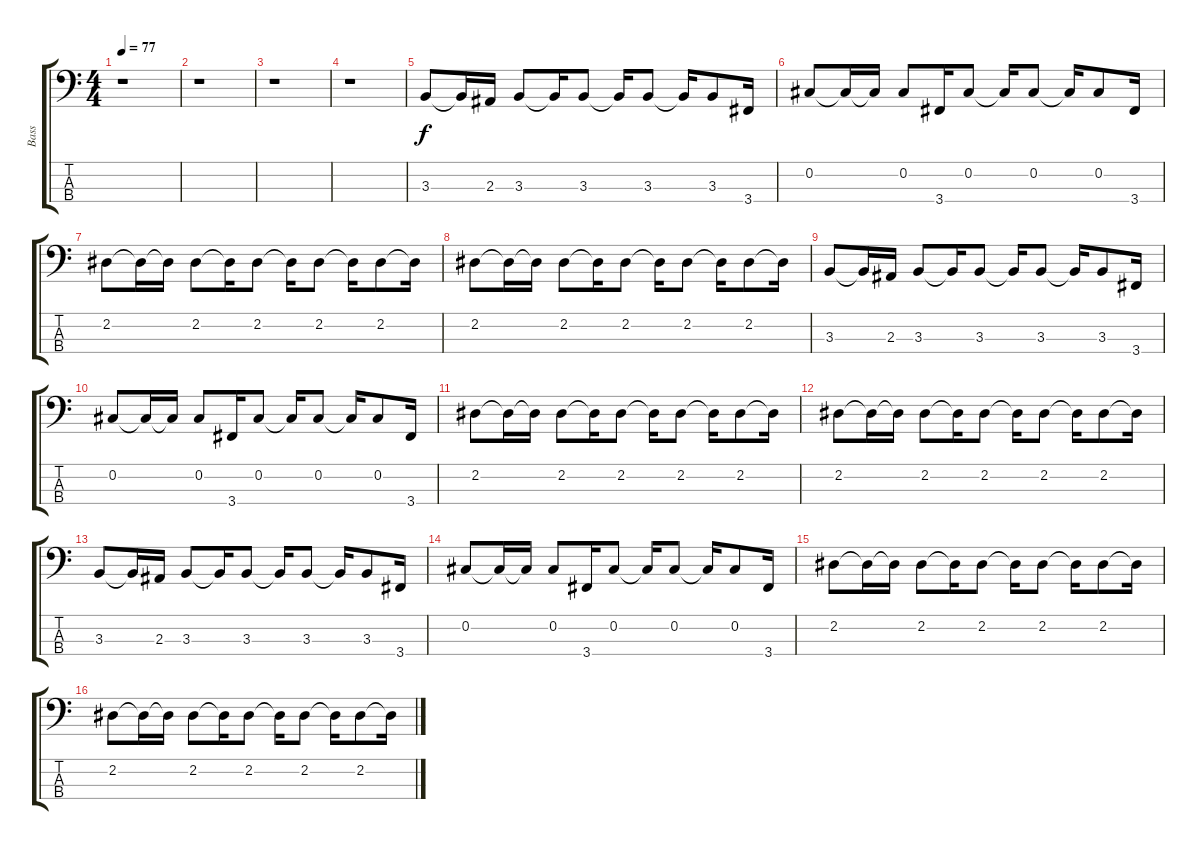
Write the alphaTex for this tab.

\track ("Bass" "Bass") {instrument acousticbass}
\staff {score tabs}
\tuning (Gb2 Db2 Ab1 Eb1) {hide}
\ts (4 4)
\tempo 77
\clef f4
\ks c
r.1{dy f instrument acousticbass} |
r.1 |
r.1 |
r.1 |
3.3.8 3.3{t}.16 2.3.16 3.3.8 3.3{t}.16 3.3.8 3.3{t}.16 3.3.8 3.3{t}.16 3.3.8 3.4.16 |
0.2.8 0.2{t}.16 0.2{t}.16 0.2.8 3.4.16 0.2.8 0.2{t}.16 0.2.8 0.2{t}.16 0.2.8 3.4.16 |
2.2.8 2.2{t}.16 2.2{t}.16 2.2.8 2.2{t}.16 2.2.8 2.2{t}.16 2.2.8 2.2{t}.16 2.2.8 2.2{t}.16 |
2.2.8 2.2{t}.16 2.2{t}.16 2.2.8 2.2{t}.16 2.2.8 2.2{t}.16 2.2.8 2.2{t}.16 2.2.8 2.2{t}.16 |
3.3.8 3.3{t}.16 2.3.16 3.3.8 3.3{t}.16 3.3.8 3.3{t}.16 3.3.8 3.3{t}.16 3.3.8 3.4.16 |
0.2.8 0.2{t}.16 0.2{t}.16 0.2.8 3.4.16 0.2.8 0.2{t}.16 0.2.8 0.2{t}.16 0.2.8 3.4.16 |
2.2.8 2.2{t}.16 2.2{t}.16 2.2.8 2.2{t}.16 2.2.8 2.2{t}.16 2.2.8 2.2{t}.16 2.2.8 2.2{t}.16 |
2.2.8 2.2{t}.16 2.2{t}.16 2.2.8 2.2{t}.16 2.2.8 2.2{t}.16 2.2.8 2.2{t}.16 2.2.8 2.2{t}.16 |
3.3.8 3.3{t}.16 2.3.16 3.3.8 3.3{t}.16 3.3.8 3.3{t}.16 3.3.8 3.3{t}.16 3.3.8 3.4.16 |
0.2.8 0.2{t}.16 0.2{t}.16 0.2.8 3.4.16 0.2.8 0.2{t}.16 0.2.8 0.2{t}.16 0.2.8 3.4.16 |
2.2.8 2.2{t}.16 2.2{t}.16 2.2.8 2.2{t}.16 2.2.8 2.2{t}.16 2.2.8 2.2{t}.16 2.2.8 2.2{t}.16 |
2.2.8 2.2{t}.16 2.2{t}.16 2.2.8 2.2{t}.16 2.2.8 2.2{t}.16 2.2.8 2.2{t}.16 2.2.8 2.2{t}.16
